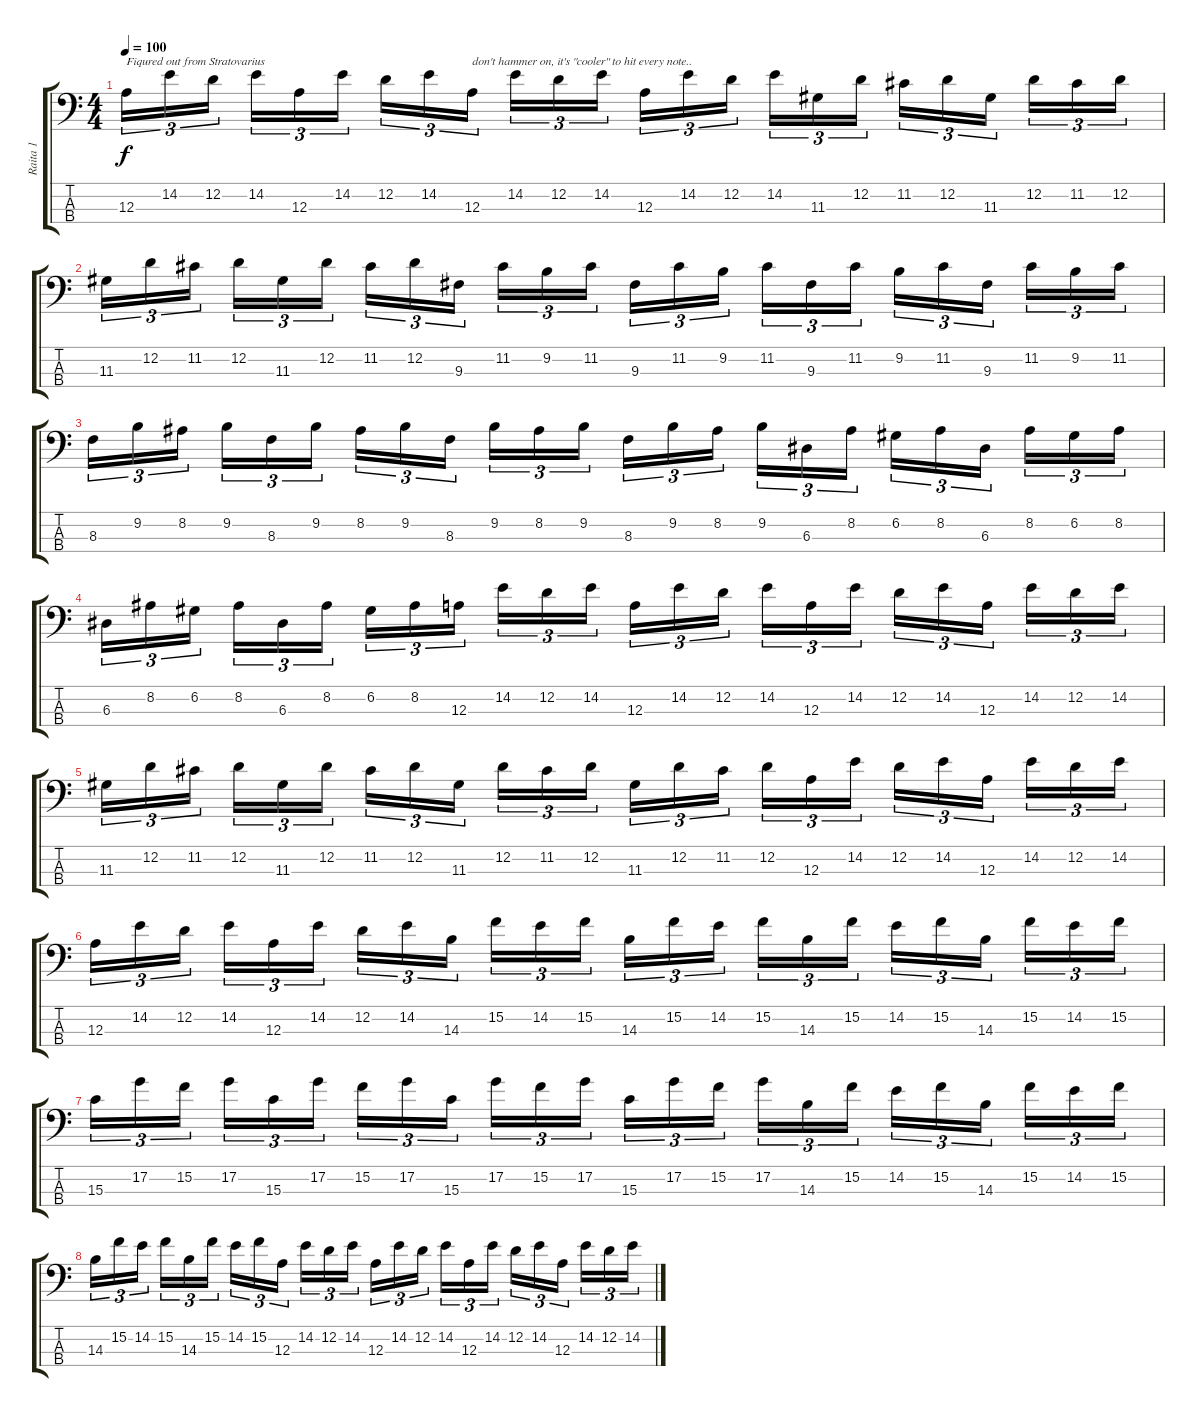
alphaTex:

\track ("Raita 1" "Raita 1") {instrument electricbassfinger}
\staff {score tabs}
\tuning (G2 D2 A1 E1) {hide}
\ts (4 4)
\tempo 100
\clef f4
\ks c
12.3.16{tu (3 2) txt "Fiqured out from Stratovarius" dy f} 14.2.16{tu (3 2)} 12.2.16{tu (3 2)} 14.2.16{tu (3 2)} 12.3.16{tu (3 2)} 14.2.16{tu (3 2)} 12.2.16{tu (3 2)} 14.2.16{tu (3 2)} 12.3.16{tu (3 2) txt "don't hammer on, it's \"cooler\" to hit every note.."} 14.2.16{tu (3 2)} 12.2.16{tu (3 2)} 14.2.16{tu (3 2)} 12.3.16{tu (3 2)} 14.2.16{tu (3 2)} 12.2.16{tu (3 2)} 14.2.16{tu (3 2)} 11.3.16{tu (3 2)} 12.2.16{tu (3 2)} 11.2.16{tu (3 2)} 12.2.16{tu (3 2)} 11.3.16{tu (3 2)} 12.2.16{tu (3 2)} 11.2.16{tu (3 2)} 12.2.16{tu (3 2)} |
11.3.16{tu (3 2)} 12.2.16{tu (3 2)} 11.2.16{tu (3 2)} 12.2.16{tu (3 2)} 11.3.16{tu (3 2)} 12.2.16{tu (3 2)} 11.2.16{tu (3 2)} 12.2.16{tu (3 2)} 9.3.16{tu (3 2)} 11.2.16{tu (3 2)} 9.2.16{tu (3 2)} 11.2.16{tu (3 2)} 9.3.16{tu (3 2)} 11.2.16{tu (3 2)} 9.2.16{tu (3 2)} 11.2.16{tu (3 2)} 9.3.16{tu (3 2)} 11.2.16{tu (3 2)} 9.2.16{tu (3 2)} 11.2.16{tu (3 2)} 9.3.16{tu (3 2)} 11.2.16{tu (3 2)} 9.2.16{tu (3 2)} 11.2.16{tu (3 2)} |
8.3.16{tu (3 2)} 9.2.16{tu (3 2)} 8.2.16{tu (3 2)} 9.2.16{tu (3 2)} 8.3.16{tu (3 2)} 9.2.16{tu (3 2)} 8.2.16{tu (3 2)} 9.2.16{tu (3 2)} 8.3.16{tu (3 2)} 9.2.16{tu (3 2)} 8.2.16{tu (3 2)} 9.2.16{tu (3 2)} 8.3.16{tu (3 2)} 9.2.16{tu (3 2)} 8.2.16{tu (3 2)} 9.2.16{tu (3 2)} 6.3.16{tu (3 2)} 8.2.16{tu (3 2)} 6.2.16{tu (3 2)} 8.2.16{tu (3 2)} 6.3.16{tu (3 2)} 8.2.16{tu (3 2)} 6.2.16{tu (3 2)} 8.2.16{tu (3 2)} |
6.3.16{tu (3 2)} 8.2.16{tu (3 2)} 6.2.16{tu (3 2)} 8.2.16{tu (3 2)} 6.3.16{tu (3 2)} 8.2.16{tu (3 2)} 6.2.16{tu (3 2)} 8.2.16{tu (3 2)} 12.3.16{tu (3 2)} 14.2.16{tu (3 2)} 12.2.16{tu (3 2)} 14.2.16{tu (3 2)} 12.3.16{tu (3 2)} 14.2.16{tu (3 2)} 12.2.16{tu (3 2)} 14.2.16{tu (3 2)} 12.3.16{tu (3 2)} 14.2.16{tu (3 2)} 12.2.16{tu (3 2)} 14.2.16{tu (3 2)} 12.3.16{tu (3 2)} 14.2.16{tu (3 2)} 12.2.16{tu (3 2)} 14.2.16{tu (3 2)} |
11.3.16{tu (3 2)} 12.2.16{tu (3 2)} 11.2.16{tu (3 2)} 12.2.16{tu (3 2)} 11.3.16{tu (3 2)} 12.2.16{tu (3 2)} 11.2.16{tu (3 2)} 12.2.16{tu (3 2)} 11.3.16{tu (3 2)} 12.2.16{tu (3 2)} 11.2.16{tu (3 2)} 12.2.16{tu (3 2)} 11.3.16{tu (3 2)} 12.2.16{tu (3 2)} 11.2.16{tu (3 2)} 12.2.16{tu (3 2)} 12.3.16{tu (3 2)} 14.2.16{tu (3 2)} 12.2.16{tu (3 2)} 14.2.16{tu (3 2)} 12.3.16{tu (3 2)} 14.2.16{tu (3 2)} 12.2.16{tu (3 2)} 14.2.16{tu (3 2)} |
12.3.16{tu (3 2)} 14.2.16{tu (3 2)} 12.2.16{tu (3 2)} 14.2.16{tu (3 2)} 12.3.16{tu (3 2)} 14.2.16{tu (3 2)} 12.2.16{tu (3 2)} 14.2.16{tu (3 2)} 14.3.16{tu (3 2)} 15.2.16{tu (3 2)} 14.2.16{tu (3 2)} 15.2.16{tu (3 2)} 14.3.16{tu (3 2)} 15.2.16{tu (3 2)} 14.2.16{tu (3 2)} 15.2.16{tu (3 2)} 14.3.16{tu (3 2)} 15.2.16{tu (3 2)} 14.2.16{tu (3 2)} 15.2.16{tu (3 2)} 14.3.16{tu (3 2)} 15.2.16{tu (3 2)} 14.2.16{tu (3 2)} 15.2.16{tu (3 2)} |
15.3.16{tu (3 2)} 17.2.16{tu (3 2)} 15.2.16{tu (3 2)} 17.2.16{tu (3 2)} 15.3.16{tu (3 2)} 17.2.16{tu (3 2)} 15.2.16{tu (3 2)} 17.2.16{tu (3 2)} 15.3.16{tu (3 2)} 17.2.16{tu (3 2)} 15.2.16{tu (3 2)} 17.2.16{tu (3 2)} 15.3.16{tu (3 2)} 17.2.16{tu (3 2)} 15.2.16{tu (3 2)} 17.2.16{tu (3 2)} 14.3.16{tu (3 2)} 15.2.16{tu (3 2)} 14.2.16{tu (3 2)} 15.2.16{tu (3 2)} 14.3.16{tu (3 2)} 15.2.16{tu (3 2)} 14.2.16{tu (3 2)} 15.2.16{tu (3 2)} |
14.3.16{tu (3 2)} 15.2.16{tu (3 2)} 14.2.16{tu (3 2)} 15.2.16{tu (3 2)} 14.3.16{tu (3 2)} 15.2.16{tu (3 2)} 14.2.16{tu (3 2)} 15.2.16{tu (3 2)} 12.3.16{tu (3 2)} 14.2.16{tu (3 2)} 12.2.16{tu (3 2)} 14.2.16{tu (3 2)} 12.3.16{tu (3 2)} 14.2.16{tu (3 2)} 12.2.16{tu (3 2)} 14.2.16{tu (3 2)} 12.3.16{tu (3 2)} 14.2.16{tu (3 2)} 12.2.16{tu (3 2)} 14.2.16{tu (3 2)} 12.3.16{tu (3 2)} 14.2.16{tu (3 2)} 12.2.16{tu (3 2)} 14.2.16{tu (3 2)}
